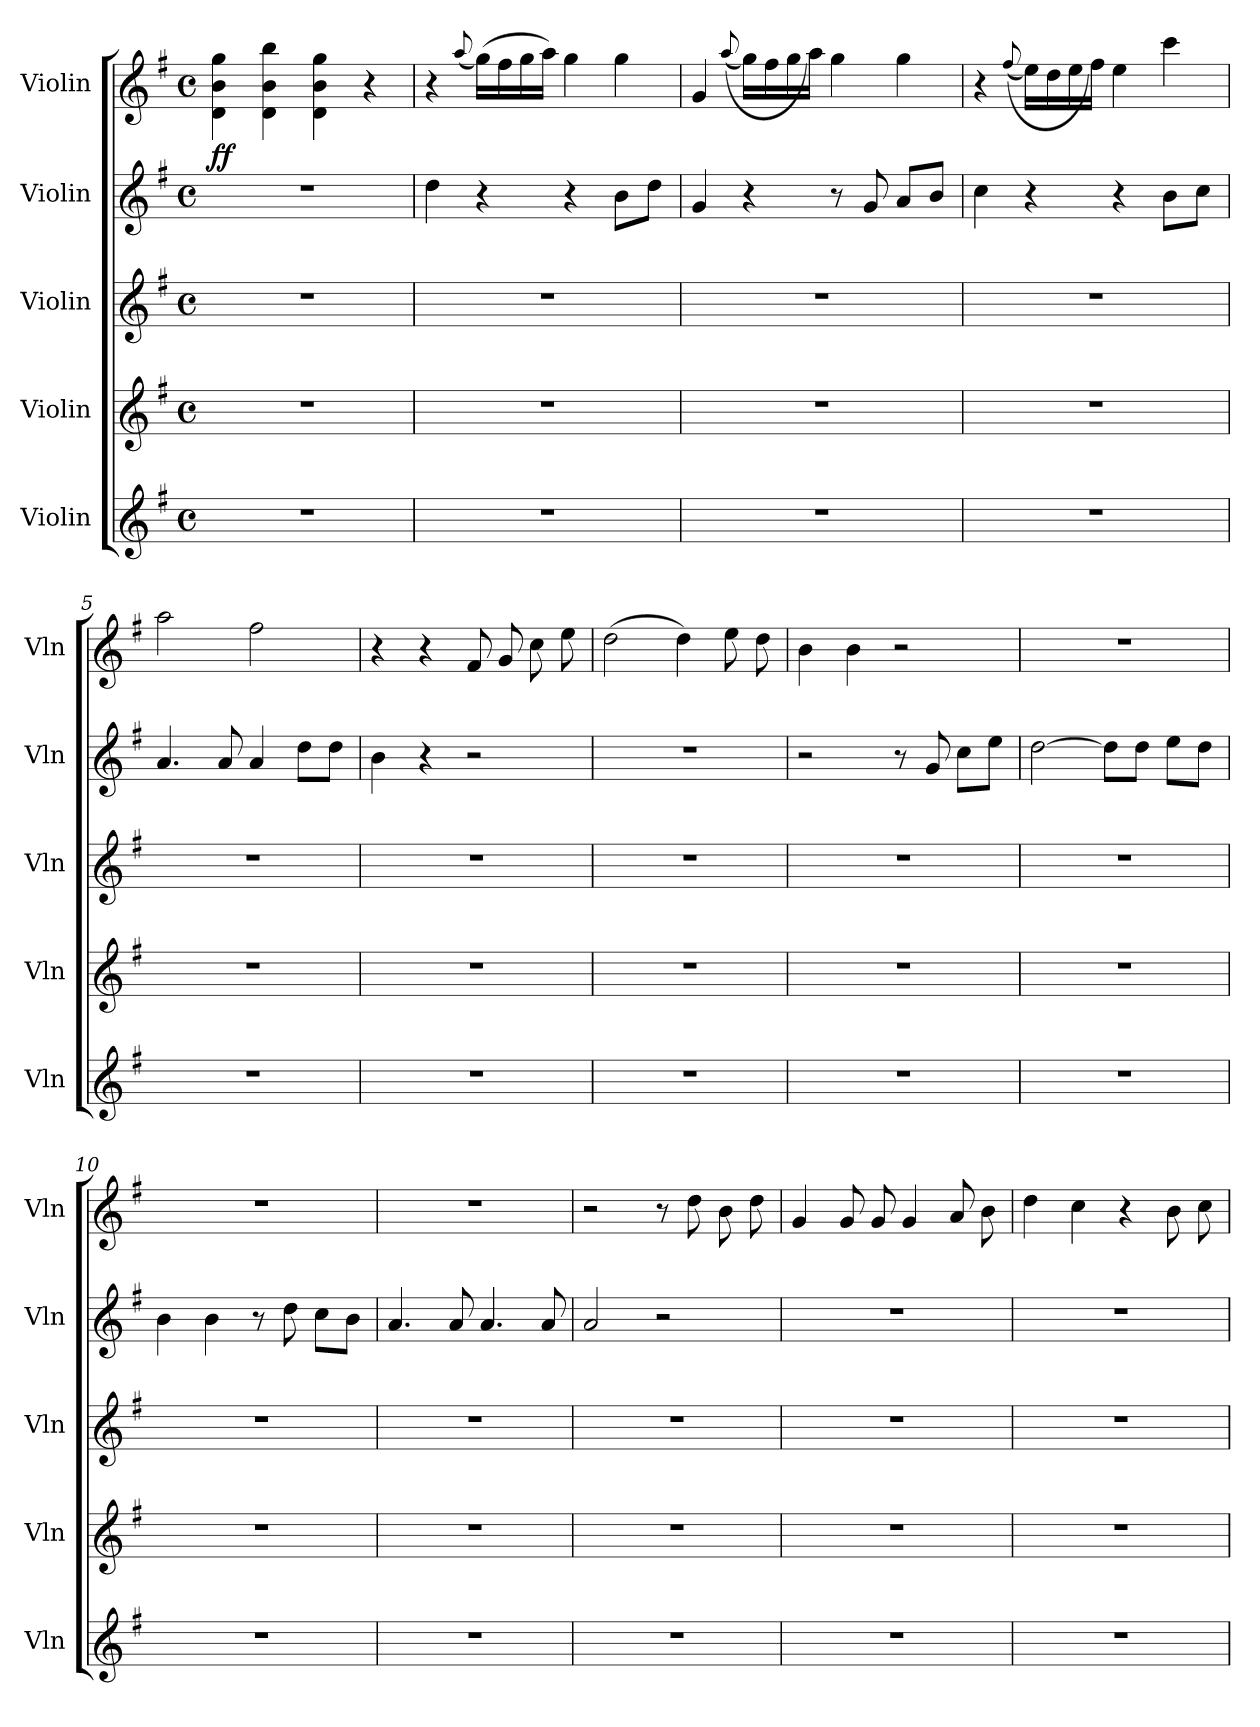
**kern	**kern	**kern	**kern	**kern	**dynam
*part5	*part4	*part3	*part2	*part1	*part1
*staff5	*staff4	*staff3	*staff2	*staff1	*staff1
*I"Violin	*I"Violin	*I"Violin	*I"Violin	*I"Violin	*
*I'Vln	*I'Vln	*I'Vln	*I'Vln	*I'Vln	*
*clefG2	*clefG2	*clefG2	*clefG2	*clefG2	*
*k[f#]	*k[f#]	*k[f#]	*k[f#]	*k[f#]	*
*M4/4	*M4/4	*M4/4	*M4/4	*M4/4	*
*met(c)	*met(c)	*met(c)	*met(c)	*met(c)	*
=1	=1	=1	=1	=1	=1
!	!	!	!	!	!LO:DY:b
1r	1r	1r	1r	4d\ 4b\ 4gg\	ff
.	.	.	.	4d\ 4b\ 4bb\	.
.	.	.	.	4d\ 4b\ 4gg\	.
.	.	.	.	4r	.
=2	=2	=2	=2	=2	=2
1r	1r	1r	4dd\	4r	.
.	.	.	.	(<8qqaa/	.
.	.	.	4r	(>16gg\LL)	.
.	.	.	.	16ff#\	.
.	.	.	.	16gg\	.
.	.	.	.	16aa\JJ)	.
.	.	.	4r	4gg\	.
.	.	.	8b\L	4gg\	.
.	.	.	8dd\J	.	.
=3	=3	=3	=3	=3	=3
1r	1r	1r	4g/	4g/	.
.	.	.	.	(<(>8qqaa/	.
.	.	.	4r	16gg\LL)	.
.	.	.	.	16ff#\	.
.	.	.	.	16gg\	.
.	.	.	.	16aa\JJ)	.
.	.	.	8r	4gg\	.
.	.	.	8g/	.	.
.	.	.	8a/L	4gg\	.
.	.	.	8b/J	.	.
=4	=4	=4	=4	=4	=4
1r	1r	1r	4cc\	4r	.
.	.	.	.	(<(>8qqff#/	.
.	.	.	4r	16ee\LL)	.
.	.	.	.	16dd\	.
.	.	.	.	16ee\	.
.	.	.	.	16ff#\JJ)	.
.	.	.	4r	4ee\	.
.	.	.	8b\L	4ccc\	.
.	.	.	8cc\J	.	.
!!LO:LB:g=z
=5	=5	=5	=5	=5	=5
1r	1r	1r	4.a/	2aa\	.
.	.	.	8a/	.	.
.	.	.	4a/	2ff#\	.
.	.	.	8dd\L	.	.
.	.	.	8dd\J	.	.
=6	=6	=6	=6	=6	=6
1r	1r	1r	4b\	4r	.
.	.	.	4r	4r	.
.	.	.	2r	8f#/	.
.	.	.	.	8g/	.
.	.	.	.	8cc\	.
.	.	.	.	8ee\	.
=7	=7	=7	=7	=7	=7
1r	1r	1r	1r	(>2dd\	.
.	.	.	.	4dd\)	.
.	.	.	.	8ee\	.
.	.	.	.	8dd\	.
=8	=8	=8	=8	=8	=8
1r	1r	1r	2r	4b\	.
.	.	.	.	4b\	.
.	.	.	8r	2r	.
.	.	.	8g/	.	.
.	.	.	8cc\L	.	.
.	.	.	8ee\J	.	.
=9	=9	=9	=9	=9	=9
1r	1r	1r	[2dd\	1r	.
.	.	.	8dd\L]	.	.
.	.	.	8dd\J	.	.
.	.	.	8ee\L	.	.
.	.	.	8dd\J	.	.
!!LO:PB:g=z
=10	=10	=10	=10	=10	=10
1r	1r	1r	4b\	1r	.
.	.	.	4b\	.	.
.	.	.	8r	.	.
.	.	.	8dd\	.	.
.	.	.	8cc\L	.	.
.	.	.	8b\J	.	.
=11	=11	=11	=11	=11	=11
1r	1r	1r	4.a/	1r	.
.	.	.	8a/	.	.
.	.	.	4.a/	.	.
.	.	.	8a/	.	.
=12	=12	=12	=12	=12	=12
1r	1r	1r	2a/	2r	.
.	.	.	2r	8r	.
.	.	.	.	8dd\	.
.	.	.	.	8b\	.
.	.	.	.	8dd\	.
=13	=13	=13	=13	=13	=13
1r	1r	1r	1r	4g/	.
.	.	.	.	8g/	.
.	.	.	.	8g/	.
.	.	.	.	4g/	.
.	.	.	.	8a/	.
.	.	.	.	8b\	.
=14	=14	=14	=14	=14	=14
1r	1r	1r	1r	4dd\	.
.	.	.	.	4cc\	.
.	.	.	.	4r	.
.	.	.	.	8b\	.
.	.	.	.	8cc\	.
=	=	=	=	=	=
*-	*-	*-	*-	*-	*-
